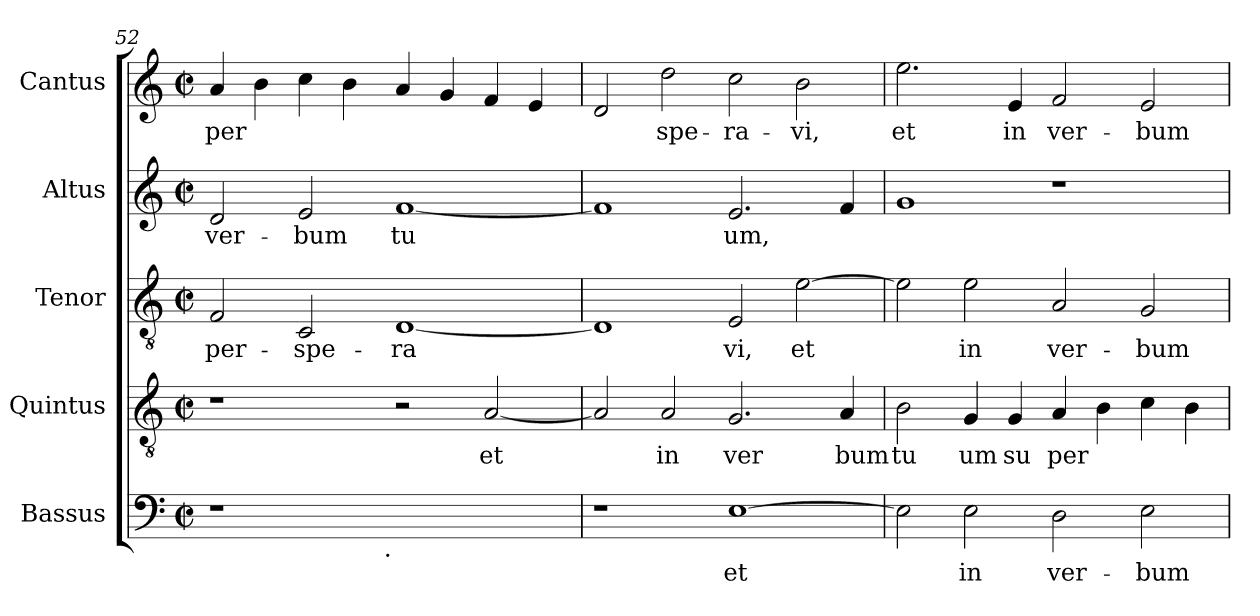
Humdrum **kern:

**kern	**text	**kern	**text	**kern	**text	**kern	**text	**kern	**text
*part5	*part5	*part4	*part4	*part3	*part3	*part2	*part2	*part1	*part1
*staff5	*staff5	*staff4	*staff4	*staff3	*staff3	*staff2	*staff2	*staff1	*staff1
*I"Bassus	*	*I"Quintus	*	*I"Tenor	*	*I"Altus	*	*I"Cantus	*
!!LO:PB:g=z
*clefF4	*	*clefGv2	*	*clefGv2	*	*clefG2	*	*clefG2	*
*k[]	*	*k[]	*	*k[]	*	*k[]	*	*k[]	*
*C:	*	*C:	*	*C:	*	*C:	*	*C:	*
*M2/2	*	*M2/2	*	*M2/2	*	*M2/2	*	*M2/2	*
*met(c|)	*	*met(c|)	*	*met(c|)	*	*met(c|)	*	*met(c|)	*
=52	=52	=52	=52	=52	=52	=52	=52	=52	=52
!	!	!	!	!	!LO:LY:b	!	!LO:LY:b:cj	!	!LO:LY:b:cj
*^	*	*	*	*	*	*	*	*	*
1r	2ryy	.	1r	.	2F/	-per-	2d/	ver-	4a/	-per-
!	!	!	!	!	!	!	!	!	!	!LO:LY:b:cj
.	.	.	.	.	.	.	.	.	4b\	--
!	!	!	!	!	!	!LO:LY:b	!	!LO:LY:b:cj	!	!LO:LY:b:cj
.	4...ryy	.	.	.	2C/	-spe-	2e/	-bum	4cc\	--
!	!	!	!	!	!	!	!	!	!	!LO:LY:b:cj
.	.	.	.	.	.	.	.	.	4b\	--
!	!LO:TX:b:t=.	!	!	!	!	!	!	!	!	!
.	1ryy	.	.	.	.	.	.	.	.	.
!	!	!	!	!	!	!LO:LY:b	!	!LO:LY:b:cj	!	!LO:LY:b:cj
1ryy	.	.	2r	.	[<1D	-ra-	[<1f	tu-	4a/	--
!	!	!	!	!	!	!	!	!	!	!LO:LY:b:cj
.	.	.	.	.	.	.	.	.	4g/	--
!	!	!	!	!LO:LY:b:cj	!	!	!	!	!	!LO:LY:b:cj
.	.	.	[<2A/	et	.	.	.	.	4f/	--
!	!	!	!	!	!	!	!	!	!	!LO:LY:b:cj
.	.	.	.	.	.	.	.	.	4e/	--
.	32ryy	.	.	.	.	.	.	.	.	.
=53	=53	=53	=53	=53	=53	=53	=53	=53	=53	=53
!	!	!	!	!LO:LY:b:cj	!	!LO:LY:b	!	!LO:LY:b:cj	!	!LO:LY:b:cj
*v	*v	*	*	*	*	*	*	*	*	*
1r	.	2A/]	.	1D]	--	1f]	--	2d/	--
!	!	!	!LO:LY:b:cj	!	!	!	!	!	!LO:LY:b:cj
.	.	2A/	in	.	.	.	.	2dd\	-spe-
!	!LO:LY:b:cj	!	!LO:LY:b:cj	!	!LO:LY:b	!	!LO:LY:b:cj	!	!LO:LY:b:cj
[>1E	et	2.G/	ver	2E/	-vi,	2.e/	-um,	2cc\	-ra-
!	!	!	!	!	!LO:LY:b	!	!	!	!LO:LY:b:cj
.	.	.	.	[>2e\	et	.	.	2b\	-vi,
!	!	!	!LO:LY:b:cj	!	!	!	!LO:LY:b:cj	!	!
.	.	4A/	bum	.	.	4f/	.	.	.
=54	=54	=54	=54	=54	=54	=54	=54	=54	=54
!	!LO:LY:b:cj	!	!LO:LY:b:cj	!	!LO:LY:b	!	!LO:LY:b:cj	!	!LO:LY:b:cj
2E\]	.	2B\	tu	2e\]	.	1g	.	2.ee\	et
!	!LO:LY:b:cj	!	!LO:LY:b:cj	!	!LO:LY:b	!	!	!	!
2E\	in	4G/	um	2e\	in	.	.	.	.
!	!	!	!LO:LY:b:cj	!	!	!	!	!	!LO:LY:b:cj
.	.	4G/	su	.	.	.	.	4e/	in
!	!LO:LY:b:cj	!	!LO:LY:b:cj	!	!LO:LY:b	!	!	!	!LO:LY:b:cj
2D\	ver-	4A/	per	2A/	ver-	1r	.	2f/	ver-
!	!	!	!LO:LY:b:cj	!	!	!	!	!	!
.	.	4B\	.	.	.	.	.	.	.
!	!LO:LY:b:cj	!	!LO:LY:b:cj	!	!LO:LY:b	!	!	!	!LO:LY:b:cj
2E\	-bum	4c\	.	2G/	-bum	.	.	2e/	-bum
!	!	!	!LO:LY:b:cj	!	!	!	!	!	!
.	.	4B\	.	.	.	.	.	.	.
=	=	=	=	=	=	=	=	=	=
*-	*-	*-	*-	*-	*-	*-	*-	*-	*-
